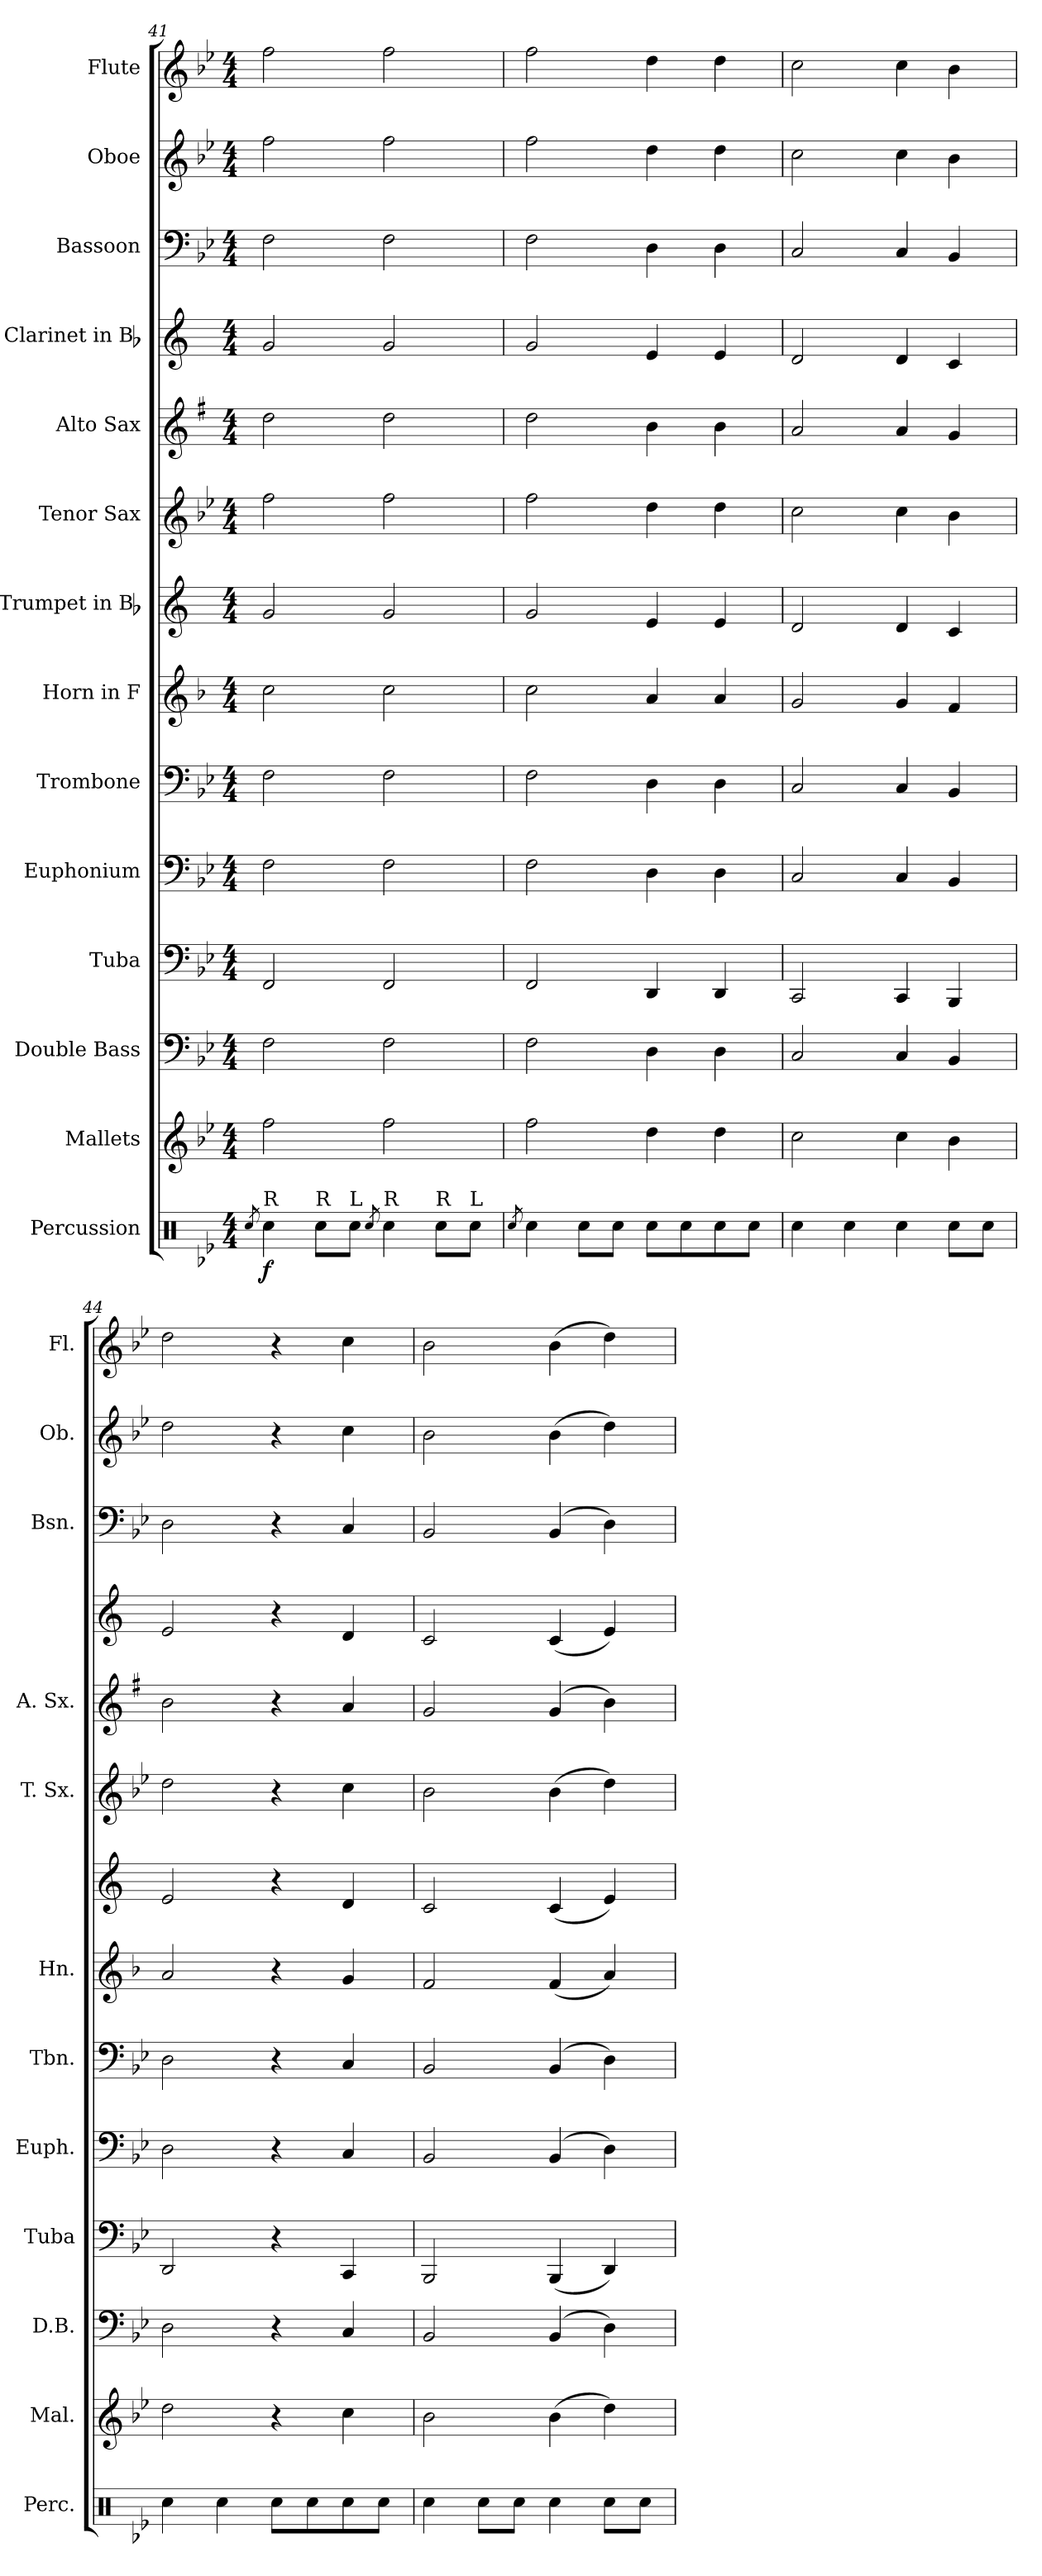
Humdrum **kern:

**kern	**dynam	**kern	**kern	**kern	**kern	**kern	**kern	**kern	**kern	**kern	**kern	**kern	**kern	**kern
*part14	*part14	*part13	*part12	*part11	*part10	*part9	*part8	*part7	*part6	*part5	*part4	*part3	*part2	*part1
*staff14	*staff14	*staff13	*staff12	*staff11	*staff10	*staff9	*staff8	*staff7	*staff6	*staff5	*staff4	*staff3	*staff2	*staff1
*I"Percussion	*	*I"Mallets	*I"Double Bass	*I"Tuba	*I"Euphonium	*I"Trombone	*I"Horn in F	*I"Trumpet in Bb	*I"Tenor Sax	*I"Alto Sax	*I"Clarinet in Bb	*I"Bassoon	*I"Oboe	*I"Flute
*I'Perc.	*	*I'Mal.	*I'D.B.	*I'Tuba	*I'Euph.	*I'Tbn.	*I'Hn.	*	*I'T. Sx.	*I'A. Sx.	*	*I'Bsn.	*I'Ob.	*I'Fl.
!!LO:PB:g=z
*clefX	*	*clefG2	*clefF4	*clefF4	*clefF4	*clefF4	*clefG2	*clefG2	*clefG2	*clefG2	*clefG2	*clefF4	*clefG2	*clefG2
*	*	*	*ITrd7c12	*	*	*	*ITrd4c7	*ITrd1c2	*ITrd8c14	*ITrd5c9	*ITrd1c2	*	*	*
*k[b-e-]	*	*k[b-e-]	*k[b-e-]	*k[b-e-]	*k[b-e-]	*k[b-e-]	*k[b-e-]	*k[b-e-]	*k[b-e-]	*k[b-e-]	*k[b-e-]	*k[b-e-]	*k[b-e-]	*k[b-e-]
*B-:	*	*B-:	*B-:	*B-:	*B-:	*B-:	*B-:	*B-:	*B-:	*B-:	*B-:	*B-:	*B-:	*B-:
*M4/4	*	*M4/4	*M4/4	*M4/4	*M4/4	*M4/4	*M4/4	*M4/4	*M4/4	*M4/4	*M4/4	*M4/4	*M4/4	*M4/4
=41	=41	=41	=41	=41	=41	=41	=41	=41	=41	=41	=41	=41	=41	=41
8qRcc/	.	.	.	.	.	.	.	.	.	.	.	.	.	.
!LO:TX:a:t=R	!	!	!	!	!	!	!	!	!	!	!	!	!	!
!	!LO:DY:b	!	!	!	!	!	!	!	!	!	!	!	!	!
4Rcc\	f	2ff\	2FF\	2FF/	2F\	2F\	2f\	2f/	2f\	2f\	2f/	2F\	2ff\	2ff\
!LO:TX:a:t=R	!	!	!	!	!	!	!	!	!	!	!	!	!	!
8Rcc\L	.	.	.	.	.	.	.	.	.	.	.	.	.	.
!LO:TX:a:t=L	!	!	!	!	!	!	!	!	!	!	!	!	!	!
8Rcc\J	.	.	.	.	.	.	.	.	.	.	.	.	.	.
8qRcc/	.	.	.	.	.	.	.	.	.	.	.	.	.	.
!LO:TX:a:t=R	!	!	!	!	!	!	!	!	!	!	!	!	!	!
4Rcc\	.	2ff\	2FF\	2FF/	2F\	2F\	2f\	2f/	2f\	2f\	2f/	2F\	2ff\	2ff\
!LO:TX:a:t=R	!	!	!	!	!	!	!	!	!	!	!	!	!	!
8Rcc\L	.	.	.	.	.	.	.	.	.	.	.	.	.	.
!LO:TX:a:t=L	!	!	!	!	!	!	!	!	!	!	!	!	!	!
8Rcc\J	.	.	.	.	.	.	.	.	.	.	.	.	.	.
=42	=42	=42	=42	=42	=42	=42	=42	=42	=42	=42	=42	=42	=42	=42
8qRcc/	.	.	.	.	.	.	.	.	.	.	.	.	.	.
4Rcc\	.	2ff\	2FF\	2FF/	2F\	2F\	2f\	2f/	2f\	2f\	2f/	2F\	2ff\	2ff\
8Rcc\L	.	.	.	.	.	.	.	.	.	.	.	.	.	.
8Rcc\J	.	.	.	.	.	.	.	.	.	.	.	.	.	.
8Rcc\L	.	4dd\	4DD\	4DD/	4D\	4D\	4d/	4d/	4d\	4d\	4d/	4D\	4dd\	4dd\
8Rcc\	.	.	.	.	.	.	.	.	.	.	.	.	.	.
8Rcc\	.	4dd\	4DD\	4DD/	4D\	4D\	4d/	4d/	4d\	4d\	4d/	4D\	4dd\	4dd\
8Rcc\J	.	.	.	.	.	.	.	.	.	.	.	.	.	.
=43	=43	=43	=43	=43	=43	=43	=43	=43	=43	=43	=43	=43	=43	=43
4Rcc\	.	2cc\	2CC/	2CC/	2C/	2C/	2c/	2c/	2c\	2c/	2c/	2C/	2cc\	2cc\
4Rcc\	.	.	.	.	.	.	.	.	.	.	.	.	.	.
4Rcc\	.	4cc\	4CC/	4CC/	4C/	4C/	4c/	4c/	4c\	4c/	4c/	4C/	4cc\	4cc\
8Rcc\L	.	4b-\	4BBB-/	4BBB-/	4BB-/	4BB-/	4B-/	4B-/	4B-\	4B-/	4B-/	4BB-/	4b-\	4b-\
8Rcc\J	.	.	.	.	.	.	.	.	.	.	.	.	.	.
=44	=44	=44	=44	=44	=44	=44	=44	=44	=44	=44	=44	=44	=44	=44
4Rcc\	.	2dd\	2DD\	2DD/	2D\	2D\	2d/	2d/	2d\	2d\	2d/	2D\	2dd\	2dd\
4Rcc\	.	.	.	.	.	.	.	.	.	.	.	.	.	.
8Rcc\L	.	4r	4r	4r	4r	4r	4r	4r	4r	4r	4r	4r	4r	4r
8Rcc\	.	.	.	.	.	.	.	.	.	.	.	.	.	.
8Rcc\	.	4cc\	4CC/	4CC/	4C/	4C/	4c/	4c/	4c\	4c/	4c/	4C/	4cc\	4cc\
8Rcc\J	.	.	.	.	.	.	.	.	.	.	.	.	.	.
=45	=45	=45	=45	=45	=45	=45	=45	=45	=45	=45	=45	=45	=45	=45
4Rcc\	.	2b-\	2BBB-/	2BBB-/	2BB-/	2BB-/	2B-/	2B-/	2B-\	2B-/	2B-/	2BB-/	2b-\	2b-\
8Rcc\L	.	.	.	.	.	.	.	.	.	.	.	.	.	.
8Rcc\J	.	.	.	.	.	.	.	.	.	.	.	.	.	.
4Rcc\	.	(>4b-\	(4BBB-/	(<4BBB-/	(4BB-/	(4BB-/	(<4B-/	(<4B-/	(>4B-\	(4B-/	(<4B-/	(4BB-/	(>4b-\	(>4b-\
8Rcc\L	.	4dd\)	4DD\)	4DD/)	4D\)	4D\)	4d/)	4d/)	4d\)	4d\)	4d/)	4D\)	4dd\)	4dd\)
8Rcc\J	.	.	.	.	.	.	.	.	.	.	.	.	.	.
=	=	=	=	=	=	=	=	=	=	=	=	=	=	=
*-	*-	*-	*-	*-	*-	*-	*-	*-	*-	*-	*-	*-	*-	*-
